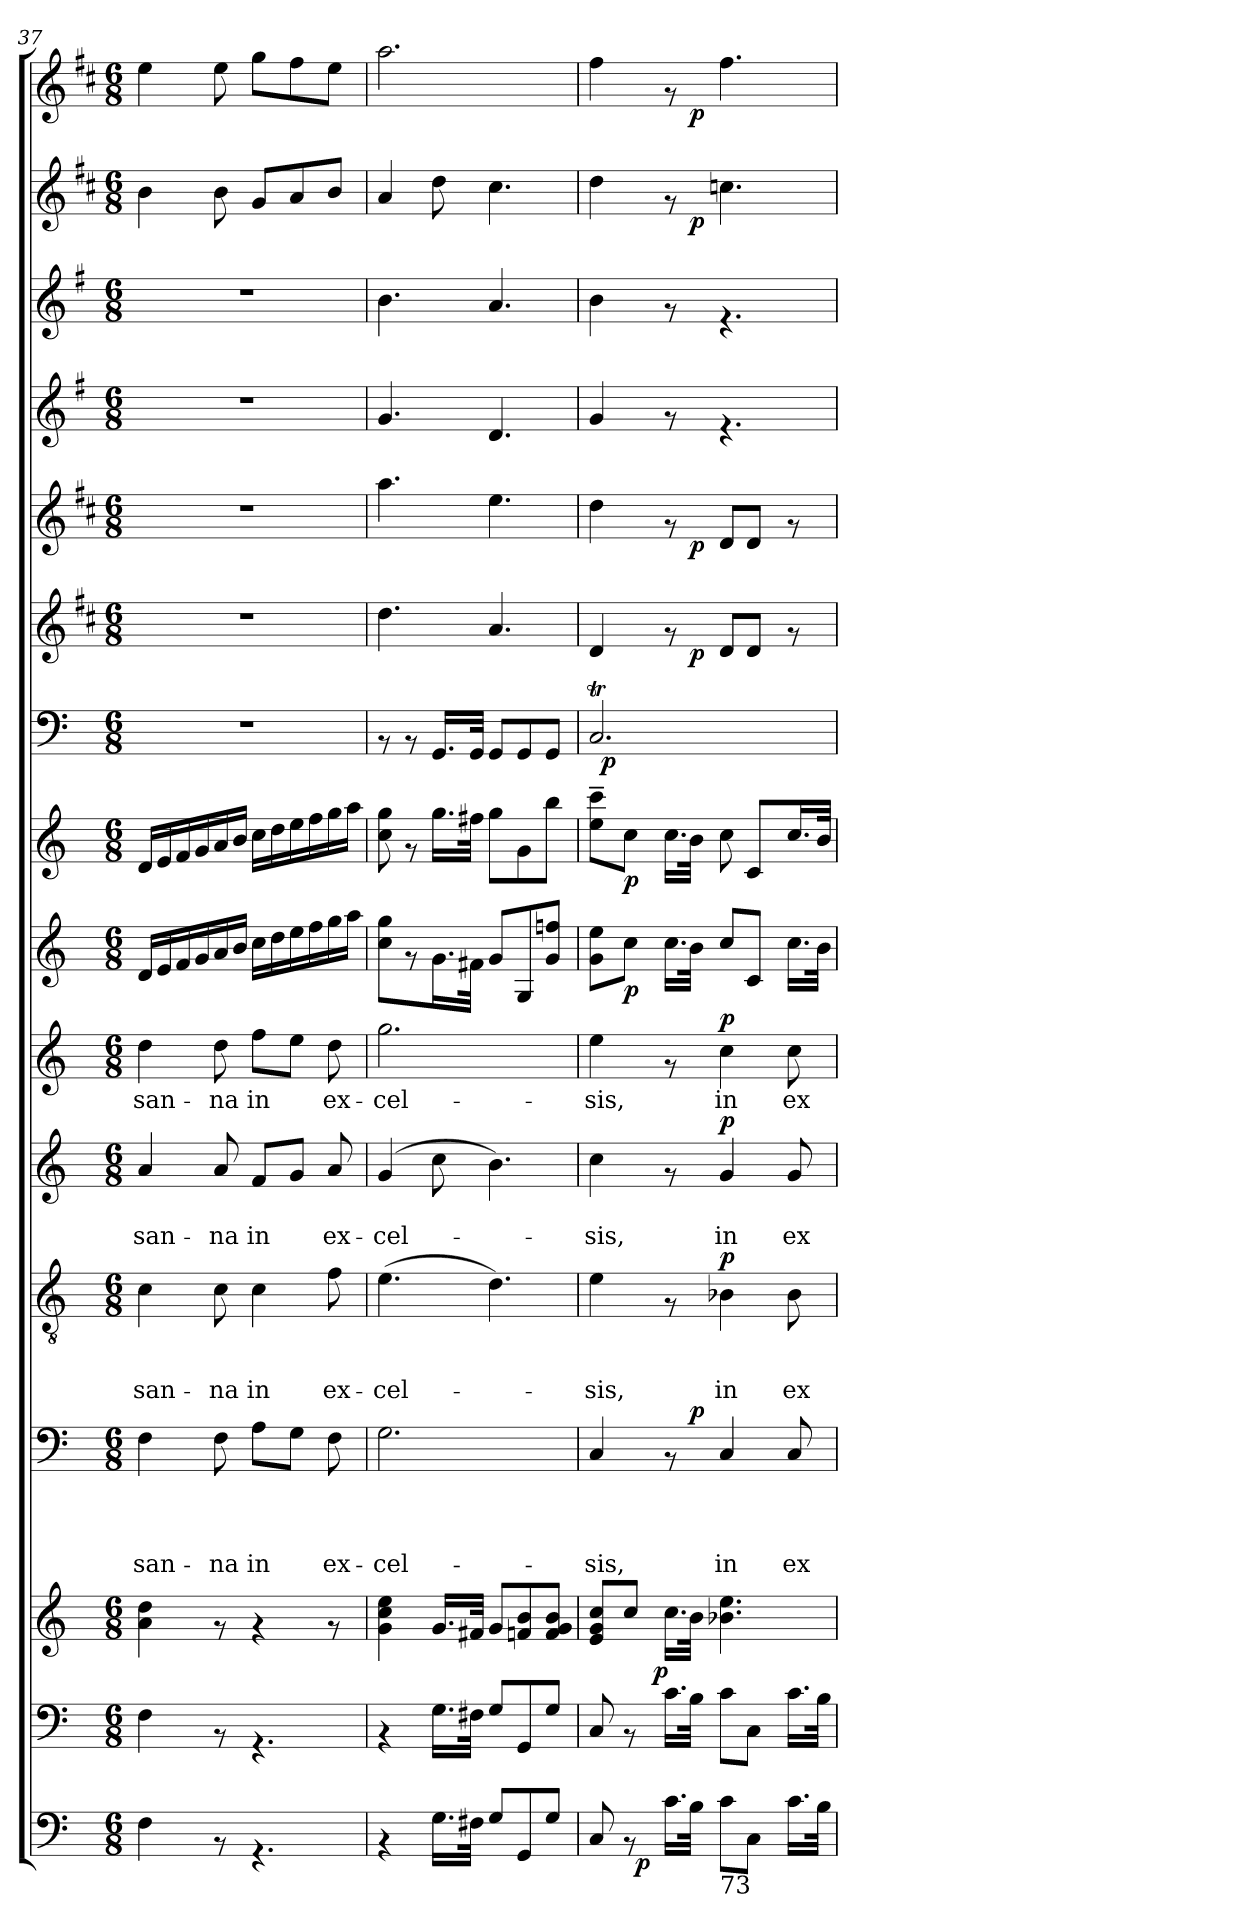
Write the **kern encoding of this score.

**kern	**dynam	**kern	**dynam	**kern	**kern	**text	**text	**text	**text	**dynam	**kern	**text	**text	**text	**dynam	**kern	**text	**text	**dynam	**kern	**text	**dynam	**kern	**dynam	**kern	**dynam	**kern	**dynam	**kern	**dynam	**kern	**dynam	**kern	**kern	**kern	**dynam	**kern	**dynam
*part16	*part16	*part15	*part15	*part14	*part13	*part13	*part13	*part13	*part13	*part13	*part12	*part12	*part12	*part12	*part12	*part11	*part11	*part11	*part11	*part10	*part10	*part10	*part9	*part9	*part8	*part8	*part7	*part7	*part6	*part6	*part5	*part5	*part4	*part3	*part2	*part2	*part1	*part1
*staff16	*staff16	*staff15	*staff15	*staff14	*staff13	*staff13	*staff13	*staff13	*staff13	*staff13	*staff12	*staff12	*staff12	*staff12	*staff12	*staff11	*staff11	*staff11	*staff11	*staff10	*staff10	*staff10	*staff9	*staff9	*staff8	*staff8	*staff7	*staff7	*staff6	*staff6	*staff5	*staff5	*staff4	*staff3	*staff2	*staff2	*staff1	*staff1
!!LO:PB:g=z
*clefF4	*	*clefF4	*	*clefG2	*clefF4	*	*	*	*	*	*clefGv2	*	*	*	*	*clefG2	*	*	*	*clefG2	*	*	*clefG2	*	*clefG2	*	*clefF4	*	*clefG2	*	*clefG2	*	*clefG2	*clefG2	*clefG2	*	*clefG2	*
*	*	*	*	*	*	*	*	*	*	*	*	*	*	*	*	*	*	*	*	*	*	*	*	*	*	*	*	*	*ITrd1c2	*	*ITrd1c2	*	*ITrd-3c-5	*ITrd-3c-5	*ITrd1c2	*	*ITrd1c2	*
*k[]	*	*k[]	*	*k[]	*k[]	*	*	*	*	*	*k[]	*	*	*	*	*k[]	*	*	*	*k[]	*	*	*k[]	*	*k[]	*	*k[]	*	*k[]	*	*k[]	*	*k[]	*k[]	*k[]	*	*k[]	*
*C:	*	*C:	*	*C:	*C:	*	*	*	*	*	*C:	*	*	*	*	*C:	*	*	*	*C:	*	*	*C:	*	*C:	*	*C:	*	*C:	*	*C:	*	*C:	*C:	*C:	*	*C:	*
*M6/8	*	*M6/8	*	*M6/8	*M6/8	*	*	*	*	*	*M6/8	*	*	*	*	*M6/8	*	*	*	*M6/8	*	*	*M6/8	*	*M6/8	*	*M6/8	*	*M6/8	*	*M6/8	*	*M6/8	*M6/8	*M6/8	*	*M6/8	*
=37	=37	=37	=37	=37	=37	=37	=37	=37	=37	=37	=37	=37	=37	=37	=37	=37	=37	=37	=37	=37	=37	=37	=37	=37	=37	=37	=37	=37	=37	=37	=37	=37	=37	=37	=37	=37	=37	=37
!	!	!	!	!	!	!	!	!	!LO:LY:b	!	!	!	!	!LO:LY:b	!	!	!	!LO:LY:b	!	!	!LO:LY:b	!	!	!	!	!	!	!	!	!	!	!	!	!	!	!	!	!
4F\	.	4F\	.	4a\ 4dd\	4F\	.	.	.	-san-	.	4c\	.	.	-san-	.	4a/	.	-san-	.	4dd\	-san-	.	16d/LL	.	16d/LL	.	2.r	.	2.r	.	2.r	.	2.r	2.r	4a\	.	4dd\	.
.	.	.	.	.	.	.	.	.	.	.	.	.	.	.	.	.	.	.	.	.	.	.	16e/	.	16e/	.	.	.	.	.	.	.	.	.	.	.	.	.
.	.	.	.	.	.	.	.	.	.	.	.	.	.	.	.	.	.	.	.	.	.	.	16f/	.	16f/	.	.	.	.	.	.	.	.	.	.	.	.	.
.	.	.	.	.	.	.	.	.	.	.	.	.	.	.	.	.	.	.	.	.	.	.	16g/	.	16g/	.	.	.	.	.	.	.	.	.	.	.	.	.
!	!	!	!	!	!	!	!	!	!LO:LY:b	!	!	!	!	!LO:LY:b	!	!	!	!LO:LY:b	!	!	!LO:LY:b	!	!	!	!	!	!	!	!	!	!	!	!	!	!	!	!	!
8rAA	.	8rAA	.	8rf	8F\	.	.	.	-na	.	8c\	.	.	-na	.	8a/	.	-na	.	8dd\	-na	.	16a/	.	16a/	.	.	.	.	.	.	.	.	.	8a\	.	8dd\	.
.	.	.	.	.	.	.	.	.	.	.	.	.	.	.	.	.	.	.	.	.	.	.	16b/JJ	.	16b/JJ	.	.	.	.	.	.	.	.	.	.	.	.	.
!	!	!	!	!	!	!	!	!	!LO:LY:b	!	!	!	!	!LO:LY:b	!	!	!	!LO:LY:b	!	!	!LO:LY:b	!	!	!	!	!	!	!	!	!	!	!	!	!	!	!	!	!
4.rAA	.	4.rAA	.	4rf	8A\L	.	.	.	in	.	4c\	.	.	in	.	8f/L	.	in	.	8ff\L	in	.	16cc\LL	.	16cc\LL	.	.	.	.	.	.	.	.	.	8f/L	.	8ff\L	.
.	.	.	.	.	.	.	.	.	.	.	.	.	.	.	.	.	.	.	.	.	.	.	16dd\	.	16dd\	.	.	.	.	.	.	.	.	.	.	.	.	.
.	.	.	.	.	8G\J	.	.	.	.	.	.	.	.	.	.	8g/J	.	.	.	8ee\J	.	.	16ee\	.	16ee\	.	.	.	.	.	.	.	.	.	8g/	.	8ee\	.
.	.	.	.	.	.	.	.	.	.	.	.	.	.	.	.	.	.	.	.	.	.	.	16ff\	.	16ff\	.	.	.	.	.	.	.	.	.	.	.	.	.
!	!	!	!	!	!	!	!	!	!LO:LY:b	!	!	!	!	!LO:LY:b	!	!	!	!LO:LY:b	!	!	!LO:LY:b	!	!	!	!	!	!	!	!	!	!	!	!	!	!	!	!	!
.	.	.	.	8rf	8F\	.	.	.	ex-	.	8f\	.	.	ex-	.	8a/	.	ex-	.	8dd\	ex-	.	16gg\	.	16gg\	.	.	.	.	.	.	.	.	.	8a/J	.	8dd\J	.
.	.	.	.	.	.	.	.	.	.	.	.	.	.	.	.	.	.	.	.	.	.	.	16aa\JJ	.	16aa\JJ	.	.	.	.	.	.	.	.	.	.	.	.	.
=38	=38	=38	=38	=38	=38	=38	=38	=38	=38	=38	=38	=38	=38	=38	=38	=38	=38	=38	=38	=38	=38	=38	=38	=38	=38	=38	=38	=38	=38	=38	=38	=38	=38	=38	=38	=38	=38	=38
!	!	!	!	!	!	!	!	!	!LO:LY:b	!	!	!	!	!LO:LY:b	!	!	!	!LO:LY:b	!	!	!LO:LY:b	!	!	!	!	!	!	!	!	!	!	!	!	!	!	!	!	!
4rAA	.	4rAA	.	4g\ 4cc\ 4ee\	2.G\	.	.	.	-cel-	.	(>4.e\	.	.	-cel-	.	(4g/	.	-cel-	.	2.gg\	-cel-	.	8cc\ 8gg\L	.	8cc\ 8gg\	.	8rAA	.	4.cc\	.	4.gg\	.	4.cc/	4.ee\	4g/	.	2.gg\	.
.	.	.	.	.	.	.	.	.	.	.	.	.	.	.	.	.	.	.	.	.	.	.	8rf	.	8rf	.	8rAA	.	.	.	.	.	.	.	.	.	.	.
16.G\LL	.	16.G\LL	.	16.g/LL	.	.	.	.	.	.	.	.	.	.	.	8cc\	.	.	.	.	.	.	16.g\L	.	16.gg\LL	.	16.GG/LL	.	.	.	.	.	.	.	8cc\	.	.	.
32F#X\JJk	.	32F#X\JJk	.	32f#X/JJk	.	.	.	.	.	.	.	.	.	.	.	.	.	.	.	.	.	.	32f#X\JJk	.	32ff#X\JJk	.	32GG/JJk	.	.	.	.	.	.	.	.	.	.	.
8G/L	.	8G/L	.	8g/L	.	.	.	.	.	.	4.d\)	.	.	.	.	4.b\)	.	.	.	.	.	.	8g/L	.	8gg\L	.	8GG/L	.	4.g/	.	4.dd\	.	4.g/	4.dd/	4.b\	.	.	.
8GG/	.	8GG/	.	8fn/ 8b/	.	.	.	.	.	.	.	.	.	.	.	.	.	.	.	.	.	.	8G/	.	8g\	.	8GG/	.	.	.	.	.	.	.	.	.	.	.
8G/J	.	8G/J	.	8f/ 8g/ 8b/J	.	.	.	.	.	.	.	.	.	.	.	.	.	.	.	.	.	.	8g/ 8ffn/J	.	8bb\J	.	8GG/J	.	.	.	.	.	.	.	.	.	.	.
=39	=39	=39	=39	=39	=39	=39	=39	=39	=39	=39	=39	=39	=39	=39	=39	=39	=39	=39	=39	=39	=39	=39	=39	=39	=39	=39	=39	=39	=39	=39	=39	=39	=39	=39	=39	=39	=39	=39
!	!	!	!	!	!	!	!	!	!LO:LY:b	!	!	!	!	!LO:LY:b	!	!	!	!LO:LY:b	!	!	!LO:LY:b	!	!	!	!	!	!	!	!	!	!	!	!	!	!	!	!	!
*^	*	*^	*	*	*^	*	*	*	*	*	*	*	*	*	*	*	*	*	*	*	*	*	*	*	*	*	*^	*	*^	*	*^	*	*	*	*^	*	*^	*
8C/	8ryy	.	8C/	8..ryy	.	8e/ 8g/ 8cc/L	4C/	4ryy	.	.	.	-sis,	.	4e\	.	.	-sis,	.	4cc\	.	-sis,	.	4ee\	-sis,	.	8g\ 8ee\L	.	8ee\~> 8ccc\~>L	.	2.CT/	32ryy	.	4c/	4ryy	.	4cc\	4ryy	.	4cc/	4ee\	4cc\	4ryy	.	4ee\	4ryy	.
!	!	!	!	!	!	!	!	!	!	!	!	!	!	!	!	!	!	!	!	!	!	!	!	!	!	!	!	!	!	!	!	!LO:DY:b	!	!	!	!	!	!	!	!	!	!	!	!	!	!
.	.	.	.	.	.	.	.	.	.	.	.	.	.	.	.	.	.	.	.	.	.	.	.	.	.	.	.	.	.	.	2ryy	p	.	.	.	.	.	.	.	.	.	.	.	.	.	.
!	!	!	!	!	!	!	!	!	!	!	!	!	!	!	!	!	!	!	!	!	!	!	!	!	!	!	!LO:DY:b	!	!LO:DY:b	!	!	!	!	!	!	!	!	!	!	!	!	!	!	!	!	!
8rAA	32ryy	.	8rAA	.	.	8cc/J	.	.	.	.	.	.	.	.	.	.	.	.	.	.	.	.	.	.	.	8cc\J	p	8cc\J	p	.	.	.	.	.	.	.	.	.	.	.	.	.	.	.	.	.
!	!	!LO:DY:b	!	!	!	!	!	!	!	!	!	!	!	!	!	!	!	!	!	!	!	!	!	!	!	!	!	!	!	!	!	!	!	!	!	!	!	!	!	!	!	!	!	!	!	!
.	2ryy	p	.	.	.	.	.	.	.	.	.	.	.	.	.	.	.	.	.	.	.	.	.	.	.	.	.	.	.	.	.	.	.	.	.	.	.	.	.	.	.	.	.	.	.	.
!	!	!	!	!	!LO:DY:a	!	!	!	!	!	!	!	!	!	!	!	!	!	!	!	!	!	!	!	!	!	!	!	!	!	!	!	!	!	!	!	!	!	!	!	!	!	!	!	!	!
.	.	.	.	2ryy	p	.	.	.	.	.	.	.	.	.	.	.	.	.	.	.	.	.	.	.	.	.	.	.	.	.	.	.	.	.	.	.	.	.	.	.	.	.	.	.	.	.
16.c\LL	.	.	16.c\LL	.	.	16.cc\LL	8rAA	16.ryy	.	.	.	.	.	8rF	.	.	.	.	8rf	.	.	.	8rf	.	.	16.cc\LL	.	16.cc\LL	.	.	.	.	8rf	16.ryy	.	8rf	16.ryy	.	8rf	8rf	8rf	16.ryy	.	8rf	16.ryy	.
!	!	!	!	!	!	!	!	!	!	!	!	!	!LO:DY:a	!	!	!	!	!	!	!	!	!	!	!	!	!	!	!	!	!	!	!	!	!	!LO:DY:b	!	!	!LO:DY:b	!	!	!	!	!LO:DY:b	!	!	!LO:DY:b
32B\JJk	.	.	32B\JJk	.	.	32b\JJk	.	4ryy	.	.	.	.	p	.	.	.	.	.	.	.	.	.	.	.	.	32b\JJk	.	32b\JJk	.	.	.	.	.	4ryy	p	.	4ryy	p	.	.	.	4ryy	p	.	4ryy	p
!LO:TX:b:t=73	!	!	!	!	!	!	!	!	!	!	!	!	!	!	!	!	!	!	!	!	!	!	!	!	!	!	!	!	!	!	!	!	!	!	!	!	!	!	!	!	!	!	!	!	!	!
!	!	!	!	!	!	!	!	!	!	!	!	!LO:LY:b	!	!	!	!	!LO:LY:b	!LO:DY:a	!	!	!LO:LY:b	!LO:DY:a	!	!LO:LY:b	!LO:DY:a	!	!	!	!	!	!	!	!	!	!	!	!	!	!	!	!	!	!	!	!	!
8c\L	.	.	8c\L	.	.	4.b-X\ 4.ee\	4C/	.	.	.	.	in	.	4B-X\	.	.	in	p	4g/	.	in	p	4cc\	in	p	8cc/L	.	8cc\	.	.	.	.	8c/L	.	.	8c/L	.	.	4.rf	4.rf	4.b-X\	.	.	4.ee\	.	.
8C\J	.	.	8C\J	.	.	.	.	.	.	.	.	.	.	.	.	.	.	.	.	.	.	.	.	.	.	8c/J	.	8c/L	.	.	.	.	8c/J	.	.	8c/J	.	.	.	.	.	.	.	.	.	.
.	.	.	.	.	.	.	.	.	.	.	.	.	.	.	.	.	.	.	.	.	.	.	.	.	.	.	.	.	.	.	8..ryy	.	.	.	.	.	.	.	.	.	.	.	.	.	.	.
.	.	.	.	.	.	.	.	8ryy	.	.	.	.	.	.	.	.	.	.	.	.	.	.	.	.	.	.	.	.	.	.	.	.	.	8ryy	.	.	8ryy	.	.	.	.	8ryy	.	.	8ryy	.
!	!	!	!	!	!	!	!	!	!	!	!	!LO:LY:b	!	!	!	!	!LO:LY:b	!	!	!	!LO:LY:b	!	!	!LO:LY:b	!	!	!	!	!	!	!	!	!	!	!	!	!	!	!	!	!	!	!	!	!	!
16.c\LL	.	.	16.c\LL	.	.	.	8C/	.	.	.	.	ex-	.	8B-\	.	.	ex-	.	8g/	.	ex-	.	8cc\	ex-	.	16.cc\LL	.	16.cc/L	.	.	.	.	8rf	.	.	8rf	.	.	.	.	.	.	.	.	.	.
.	16.ryy	.	.	.	.	.	.	.	.	.	.	.	.	.	.	.	.	.	.	.	.	.	.	.	.	.	.	.	.	.	.	.	.	.	.	.	.	.	.	.	.	.	.	.	.	.
32B\JJk	.	.	32B\JJk	32ryy	.	.	.	32ryy	.	.	.	.	.	.	.	.	.	.	.	.	.	.	.	.	.	32b\JJk	.	32b/JJk	.	.	.	.	.	32ryy	.	.	32ryy	.	.	.	.	32ryy	.	.	32ryy	.
*v	*v	*	*	*	*	*	*v	*v	*	*	*	*	*	*	*	*	*	*	*	*	*	*	*	*	*	*	*	*	*	*v	*v	*	*v	*v	*	*v	*v	*	*	*	*v	*v	*	*v	*v	*
*	*	*v	*v	*	*	*	*	*	*	*	*	*	*	*	*	*	*	*	*	*	*	*	*	*	*	*	*	*	*	*	*	*	*	*	*	*	*	*	*
=	=	=	=	=	=	=	=	=	=	=	=	=	=	=	=	=	=	=	=	=	=	=	=	=	=	=	=	=	=	=	=	=	=	=	=	=	=	=
*-	*-	*-	*-	*-	*-	*-	*-	*-	*-	*-	*-	*-	*-	*-	*-	*-	*-	*-	*-	*-	*-	*-	*-	*-	*-	*-	*-	*-	*-	*-	*-	*-	*-	*-	*-	*-	*-	*-
